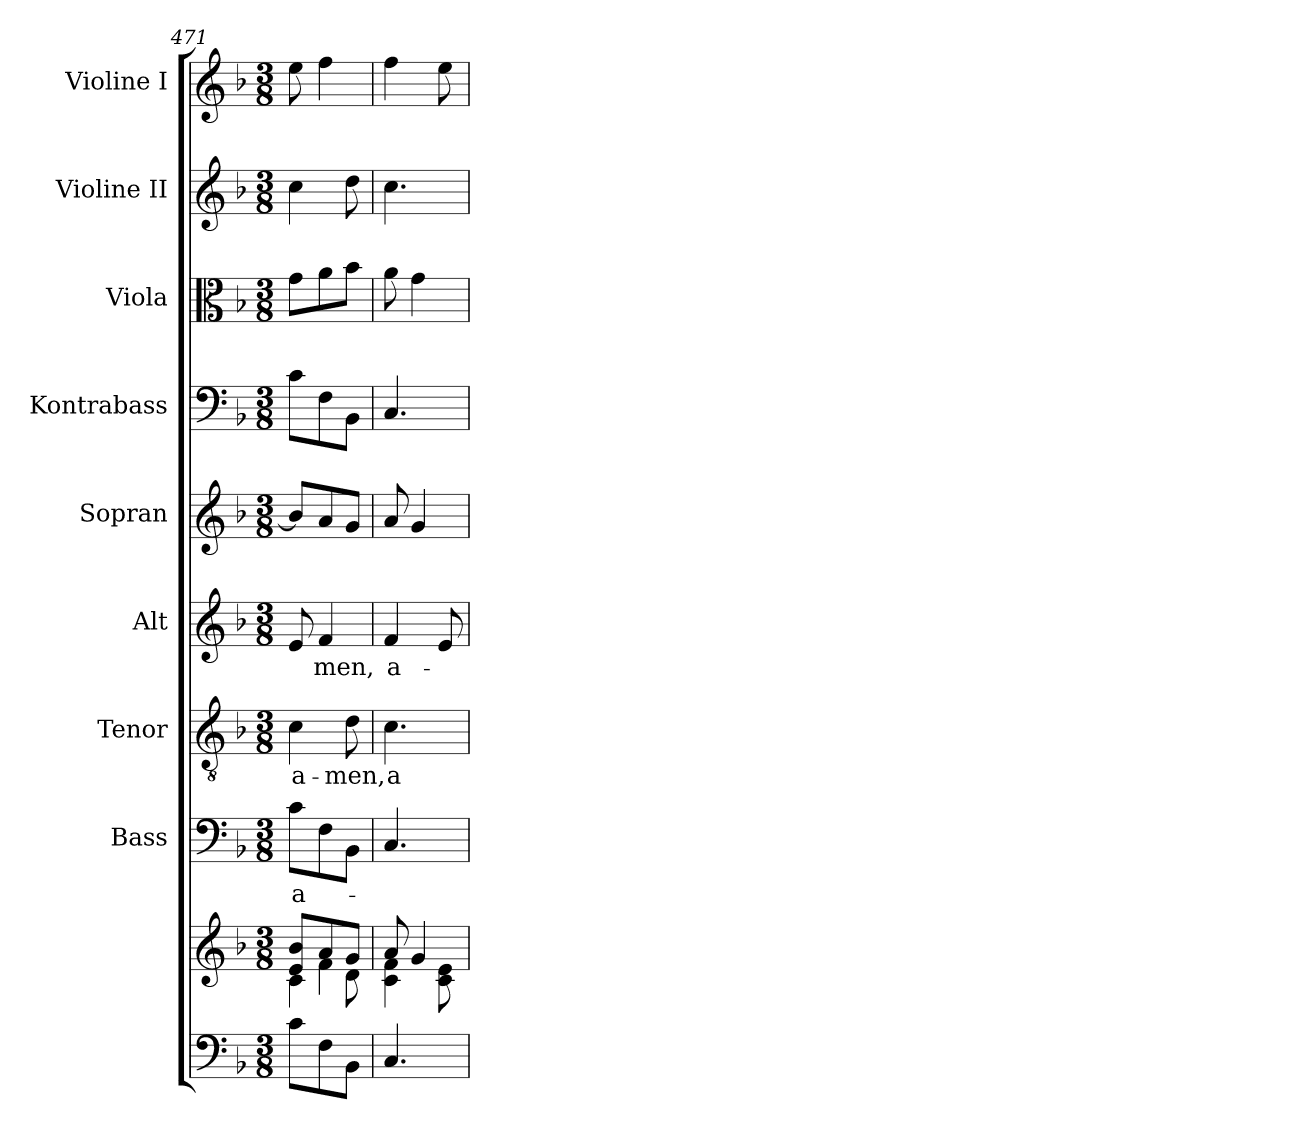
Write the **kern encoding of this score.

**kern	**kern	**kern	**text	**kern	**text	**kern	**text	**kern	**kern	**kern	**kern	**kern
*part9	*part9	*part8	*part8	*part7	*part7	*part6	*part6	*part5	*part4	*part3	*part2	*part1
*staff10	*staff9	*staff8	*staff8	*staff7	*staff7	*staff6	*staff6	*staff5	*staff4	*staff3	*staff2	*staff1
*	*	*I"Bass	*	*I"Tenor	*	*I"Alt	*	*I"Sopran	*I"Kontrabass	*I"Viola	*I"Violine II	*I"Violine I
*	*	*I'B.	*	*I'T.	*	*I'A.	*	*I'S.	*I'Kb.	*I'Vla.	*I'Vl. II	*I'Vl. I
*clefF4	*clefG2	*clefF4	*	*clefGv2	*	*clefG2	*	*clefG2	*clefF4	*clefC3	*clefG2	*clefG2
*	*	*	*	*	*	*	*	*	*ITrd7c12	*	*	*
*k[b-]	*k[b-]	*k[b-]	*	*k[b-]	*	*k[b-]	*	*k[b-]	*k[b-]	*k[b-]	*k[b-]	*k[b-]
*F:	*F:	*F:	*	*F:	*	*F:	*	*F:	*F:	*F:	*F:	*F:
*M3/8	*M3/8	*M3/8	*	*M3/8	*	*M3/8	*	*M3/8	*M3/8	*M3/8	*M3/8	*M3/8
=471	=471	=471	=471	=471	=471	=471	=471	=471	=471	=471	=471	=471
*	*^	*	*	*	*	*	*	*	*	*	*	*
*	*	*^	*	*	*	*	*	*	*	*	*	*	*
!	!	!	!	!	!LO:LY:b	!	!LO:LY:b	!	!	!	!	!	!	!
8c\L	8e/ 8b-/L	4c\	8ryy	8c\L	a-	4c\	a-	8e/	.	8b-/L]	8C\L	8g\L	4cc\	8ee\
!	!	!	!	!	!	!	!	!	!LO:LY:b	!	!	!	!	!
8F\	8a/	.	4f\	8F\	.	.	.	4f/	-men,	8a/	8FF\	8a\	.	4ff\
!	!	!	!	!	!	!	!LO:LY:b	!	!	!	!	!	!	!
8BB-\J	8g/J	8d\	.	8BB-\J	.	8d\	-men,	.	.	8g/J	8BBB-\J	8b-\J	8dd\	.
*	*	*v	*v	*	*	*	*	*	*	*	*	*	*	*
=472	=472	=472	=472	=472	=472	=472	=472	=472	=472	=472	=472	=472	=472
!	!	!	!	!	!	!LO:LY:b	!	!LO:LY:b	!	!	!	!	!
4.C/	8a/	4c\ 4f\	4.C/	.	4.c\	a-	4f/	a-	8a/	4.CC/	8a\	4.cc\	4ff\
.	4g/	.	.	.	.	.	.	.	4g/	.	4g\	.	.
.	.	8c\ 8e\	.	.	.	.	8e/	.	.	.	.	.	8ee\
*	*v	*v	*	*	*	*	*	*	*	*	*	*	*
=	=	=	=	=	=	=	=	=	=	=	=	=
*-	*-	*-	*-	*-	*-	*-	*-	*-	*-	*-	*-	*-
